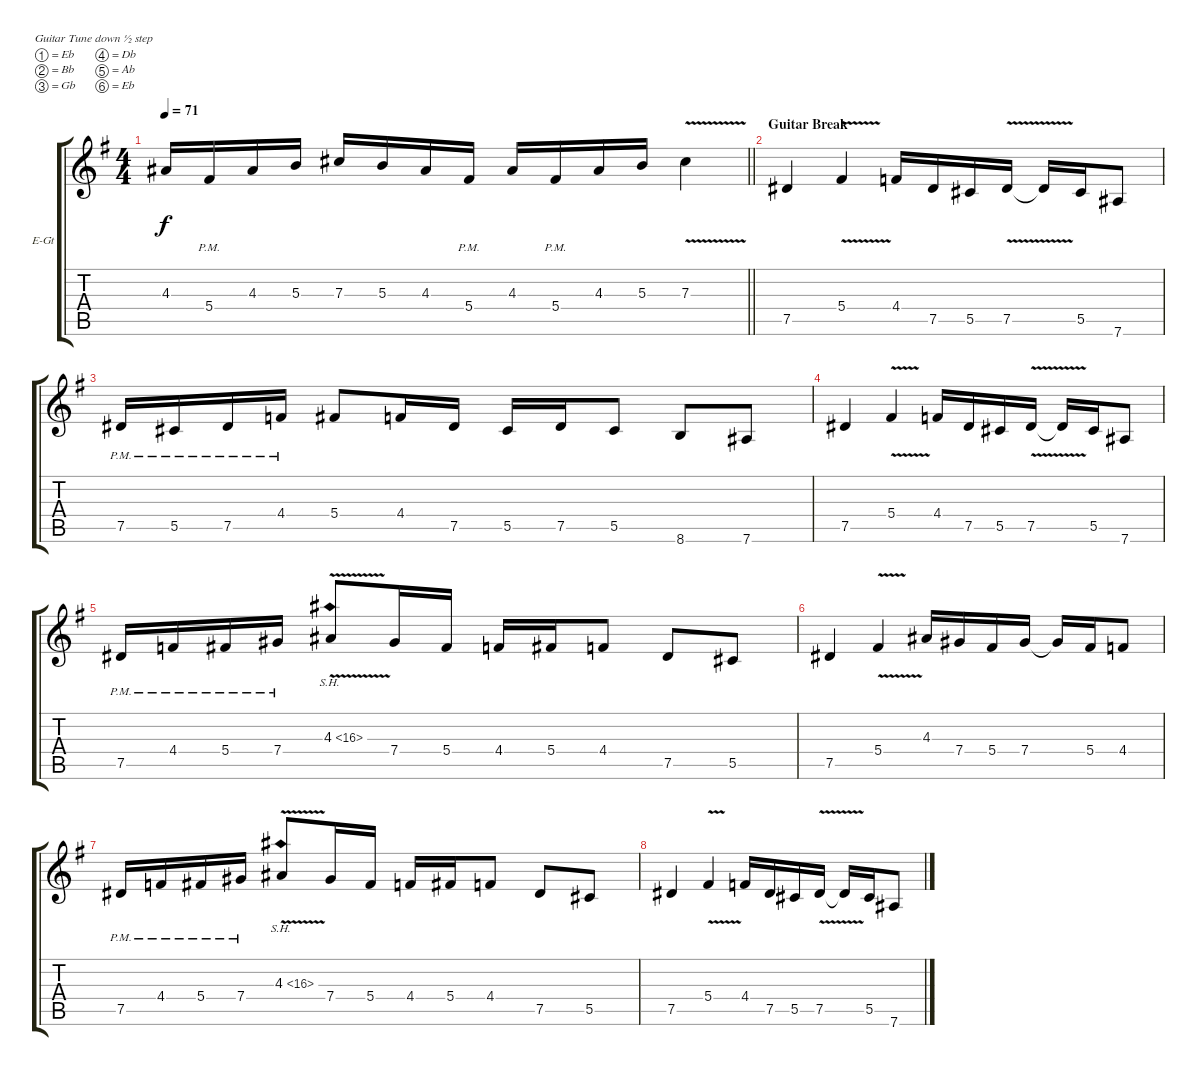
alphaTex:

\bracketExtendMode groupsimilarinstruments
\firstSystemTrackNameOrientation horizontal
\otherSystemsTrackNameOrientation horizontal
\track ("Гитара 2" "E-Gt") {instrument distortionguitar}
\staff {score tabs}
\tuning (Eb4 Bb3 Gb3 Db3 Ab2 Eb2)
\ts (4 4)
\tempo 71
\clef g2
\barLineRight lightlight
\ks eminor
4.3.16{dy f} 5.4{pm}.16 4.3.16 5.3.16 7.3.16 5.3.16 4.3.16 5.4{pm}.16 4.3.16 5.4{pm}.16 4.3.16 5.3.16 7.3{v}.4 |
\section ("" "Guitar Break")
7.5.4 5.4{v}.4 4.4.16 7.5.16 5.5.16 7.5{v}.16 7.5{v t}.16 5.5.16 7.6.8 |
7.5{pm}.16 5.5{pm}.16 7.5{pm}.16 4.4{pm}.16 5.4.8 4.4.16 7.5.16 5.5.16 7.5.16 5.5.8 8.6.8 7.6.8 |
7.5.4 5.4{v}.4 4.4.16 7.5.16 5.5.16 7.5{v}.16 7.5{v t}.16 5.5.16 7.6.8 |
7.5{pm}.16 4.4{pm}.16 5.4{pm}.16 7.4{pm}.16 4.3{sh 12 v}.8 7.4.16 5.4.16 4.4.16 5.4.16 4.4.8 7.5.8 5.5.8 |
7.5.4 5.4{v}.4 4.3.16 7.4.16 5.4.16 7.4.16 7.4{t}.16 5.4.16 4.4.8 |
7.5{pm}.16 4.4{pm}.16 5.4{pm}.16 7.4{pm}.16 4.3{sh 12 v}.8 7.4.16 5.4.16 4.4.16 5.4.16 4.4.8 7.5.8 5.5.8 |
7.5.4 5.4{v}.4 4.4.16 7.5.16 5.5.16 7.5{v}.16 7.5{v t}.16 5.5.16 7.6.8
